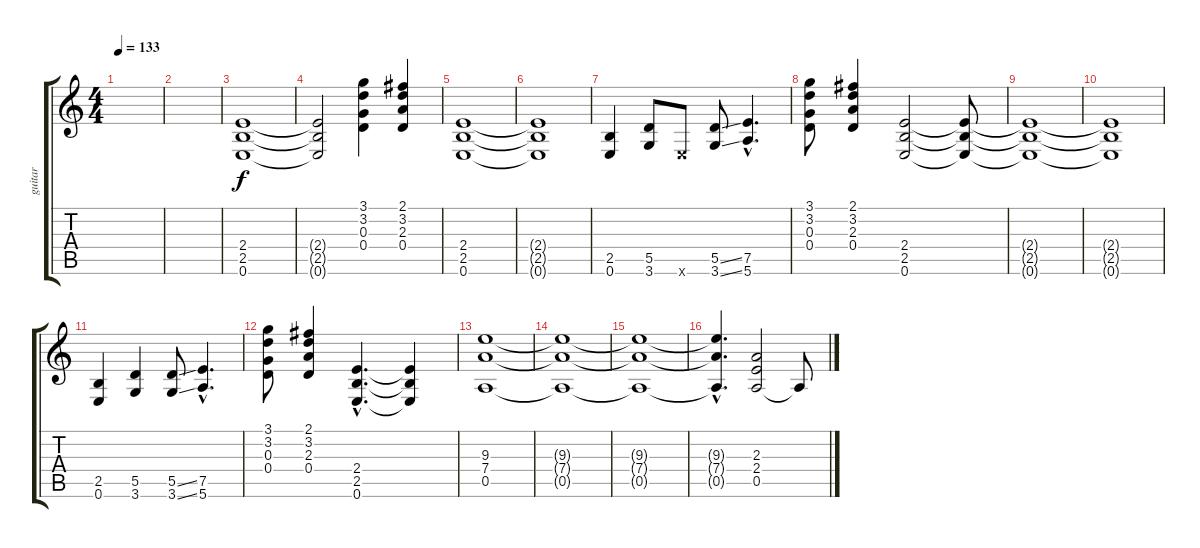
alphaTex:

\track ("guitar" "guitar") {instrument distortionguitar}
\staff {score tabs}
\tuning (E4 B3 G3 D3 A2 E2) {hide}
\ts (4 4)
\tempo 133
\clef g2
\ks c
|
|
(2.4 2.5 0.6).1 |
(2.4{t} 2.5{t} 0.6{t}).2 (3.1 3.2 0.3 0.4).4 (2.1 3.2 2.3 0.4).4 |
(2.4 2.5 0.6).1 |
(2.4{t} 2.5{t} 0.6{t}).1 |
(2.5 0.6).4 (5.5 3.6).8 0.6{x}.8 (5.5{ss} 3.6{ss}).8 (7.5{hac} 5.6{hac}).4{d} |
(3.1 3.2 0.3 0.4).8 (2.1 3.2 2.3 0.4).4 (2.4 2.5 0.6).2 (2.4{t} 2.5{t} 0.6{t}).8 |
(2.4{t} 2.5{t} 0.6{t}).1 |
(2.4{t} 2.5{t} 0.6{t}).1 |
(2.5 0.6).4 (5.5 3.6).4 (5.5{ss} 3.6{ss}).8 (7.5{hac} 5.6{hac}).4{d} |
(3.1 3.2 0.3 0.4).8 (2.1 3.2 2.3 0.4).4 (2.4{hac} 2.5{hac} 0.6{hac}).4{d} (2.4{t} 2.5{t} 0.6{t}).4 |
(9.3 7.4 0.5).1 |
(9.3{t} 7.4{t} 0.5{t}).1 |
(9.3{t} 7.4{t} 0.5{t}).1 |
(9.3{hac t} 7.4{hac t} 0.5{hac t}).4{d} (2.3 2.4 0.5).2 0.5{t}.8
